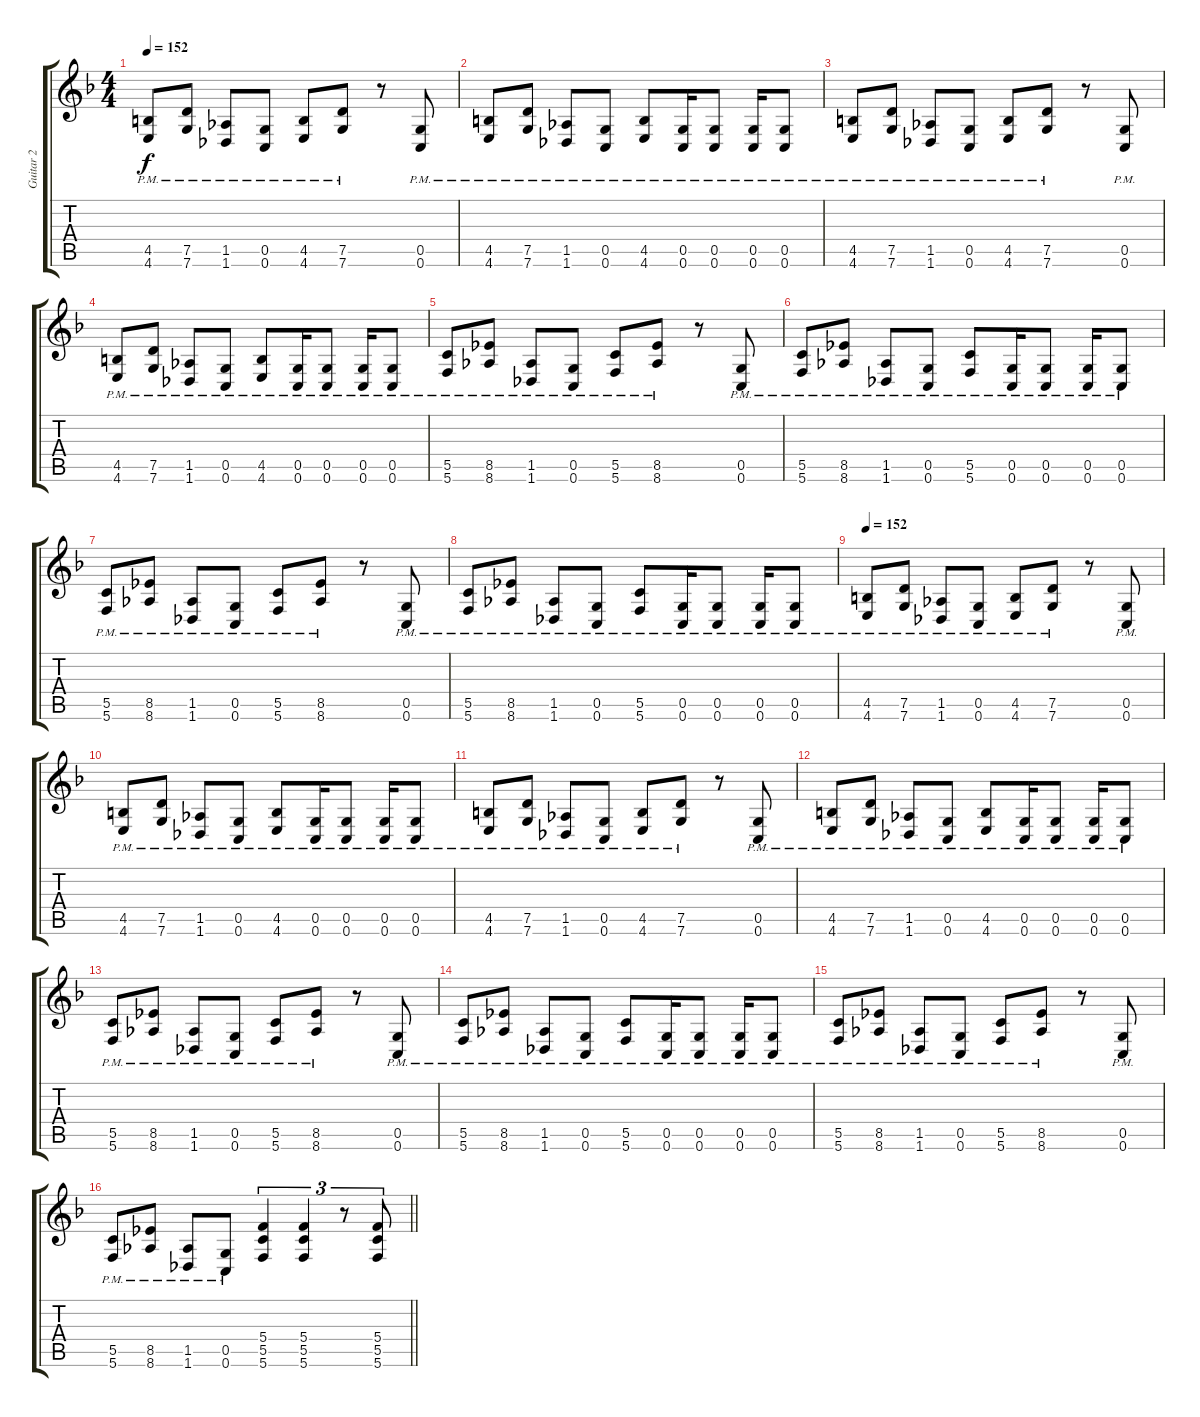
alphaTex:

\track ("Guitar 2" "Guitar 2") {instrument distortionguitar}
\staff {score tabs}
\tuning (D4 A3 F3 C3 G2 C2) {hide}
\ts (4 4)
\tempo 152
\clef g2
\ks f
(4.5{pm} 4.6{pm}).8{dy f} (7.5{pm} 7.6{pm}).8 (1.5{pm} 1.6{pm}).8 (0.5{pm} 0.6{pm}).8 (4.5{pm} 4.6{pm}).8 (7.5{pm} 7.6{pm}).8 r.8 (0.5{pm} 0.6{pm}).8 |
(4.5{pm} 4.6{pm}).8 (7.5{pm} 7.6{pm}).8 (1.5{pm} 1.6{pm}).8 (0.5{pm} 0.6{pm}).8 (4.5{pm} 4.6{pm}).8 (0.5{pm} 0.6{pm}).16 (0.5{pm} 0.6{pm}).8 (0.5{pm} 0.6{pm}).16 (0.5{pm} 0.6{pm}).8 |
(4.5{pm} 4.6{pm}).8 (7.5{pm} 7.6{pm}).8 (1.5{pm} 1.6{pm}).8 (0.5{pm} 0.6{pm}).8 (4.5{pm} 4.6{pm}).8 (7.5{pm} 7.6{pm}).8 r.8 (0.5{pm} 0.6{pm}).8 |
(4.5{pm} 4.6{pm}).8 (7.5{pm} 7.6{pm}).8 (1.5{pm} 1.6{pm}).8 (0.5{pm} 0.6{pm}).8 (4.5{pm} 4.6{pm}).8 (0.5{pm} 0.6{pm}).16 (0.5{pm} 0.6{pm}).8 (0.5{pm} 0.6{pm}).16 (0.5{pm} 0.6{pm}).8 |
(5.5{pm} 5.6{pm}).8 (8.5{pm} 8.6{pm}).8 (1.5{pm} 1.6{pm}).8 (0.5{pm} 0.6{pm}).8 (5.5{pm} 5.6{pm}).8 (8.5{pm} 8.6{pm}).8 r.8 (0.5{pm} 0.6{pm}).8 |
(5.5{pm} 5.6{pm}).8 (8.5{pm} 8.6{pm}).8 (1.5{pm} 1.6{pm}).8 (0.5{pm} 0.6{pm}).8 (5.5{pm} 5.6{pm}).8 (0.5{pm} 0.6{pm}).16 (0.5{pm} 0.6{pm}).8 (0.5{pm} 0.6{pm}).16 (0.5{pm} 0.6{pm}).8 |
(5.5{pm} 5.6{pm}).8 (8.5{pm} 8.6{pm}).8 (1.5{pm} 1.6{pm}).8 (0.5{pm} 0.6{pm}).8 (5.5{pm} 5.6{pm}).8 (8.5{pm} 8.6{pm}).8 r.8 (0.5{pm} 0.6{pm}).8 |
(5.5{pm} 5.6{pm}).8 (8.5{pm} 8.6{pm}).8 (1.5{pm} 1.6{pm}).8 (0.5{pm} 0.6{pm}).8 (5.5{pm} 5.6{pm}).8 (0.5{pm} 0.6{pm}).16 (0.5{pm} 0.6{pm}).8 (0.5{pm} 0.6{pm}).16 (0.5{pm} 0.6{pm}).8 |
\tempo 152
(4.5{pm} 4.6{pm}).8 (7.5{pm} 7.6{pm}).8 (1.5{pm} 1.6{pm}).8 (0.5{pm} 0.6{pm}).8 (4.5{pm} 4.6{pm}).8 (7.5{pm} 7.6{pm}).8 r.8 (0.5{pm} 0.6{pm}).8 |
(4.5{pm} 4.6{pm}).8 (7.5{pm} 7.6{pm}).8 (1.5{pm} 1.6{pm}).8 (0.5{pm} 0.6{pm}).8 (4.5{pm} 4.6{pm}).8 (0.5{pm} 0.6{pm}).16 (0.5{pm} 0.6{pm}).8 (0.5{pm} 0.6{pm}).16 (0.5{pm} 0.6{pm}).8 |
(4.5{pm} 4.6{pm}).8 (7.5{pm} 7.6{pm}).8 (1.5{pm} 1.6{pm}).8 (0.5{pm} 0.6{pm}).8 (4.5{pm} 4.6{pm}).8 (7.5{pm} 7.6{pm}).8 r.8 (0.5{pm} 0.6{pm}).8 |
(4.5{pm} 4.6{pm}).8 (7.5{pm} 7.6{pm}).8 (1.5{pm} 1.6{pm}).8 (0.5{pm} 0.6{pm}).8 (4.5{pm} 4.6{pm}).8 (0.5{pm} 0.6{pm}).16 (0.5{pm} 0.6{pm}).8 (0.5{pm} 0.6{pm}).16 (0.5{pm} 0.6{pm}).8 |
(5.5{pm} 5.6{pm}).8 (8.5{pm} 8.6{pm}).8 (1.5{pm} 1.6{pm}).8 (0.5{pm} 0.6{pm}).8 (5.5{pm} 5.6{pm}).8 (8.5{pm} 8.6{pm}).8 r.8 (0.5{pm} 0.6{pm}).8 |
(5.5{pm} 5.6{pm}).8 (8.5{pm} 8.6{pm}).8 (1.5{pm} 1.6{pm}).8 (0.5{pm} 0.6{pm}).8 (5.5{pm} 5.6{pm}).8 (0.5{pm} 0.6{pm}).16 (0.5{pm} 0.6{pm}).8 (0.5{pm} 0.6{pm}).16 (0.5{pm} 0.6{pm}).8 |
(5.5{pm} 5.6{pm}).8 (8.5{pm} 8.6{pm}).8 (1.5{pm} 1.6{pm}).8 (0.5{pm} 0.6{pm}).8 (5.5{pm} 5.6{pm}).8 (8.5{pm} 8.6{pm}).8 r.8 (0.5{pm} 0.6{pm}).8 |
\barLineRight lightlight
(5.5{pm} 5.6{pm}).8 (8.5{pm} 8.6{pm}).8 (1.5{pm} 1.6{pm}).8 (0.5{pm} 0.6{pm}).8 (5.4 5.5 5.6).4{tu (3 2)} (5.4 5.5 5.6).4{tu (3 2)} r.8{tu (3 2)} (5.4 5.5 5.6).8{tu (3 2)}
